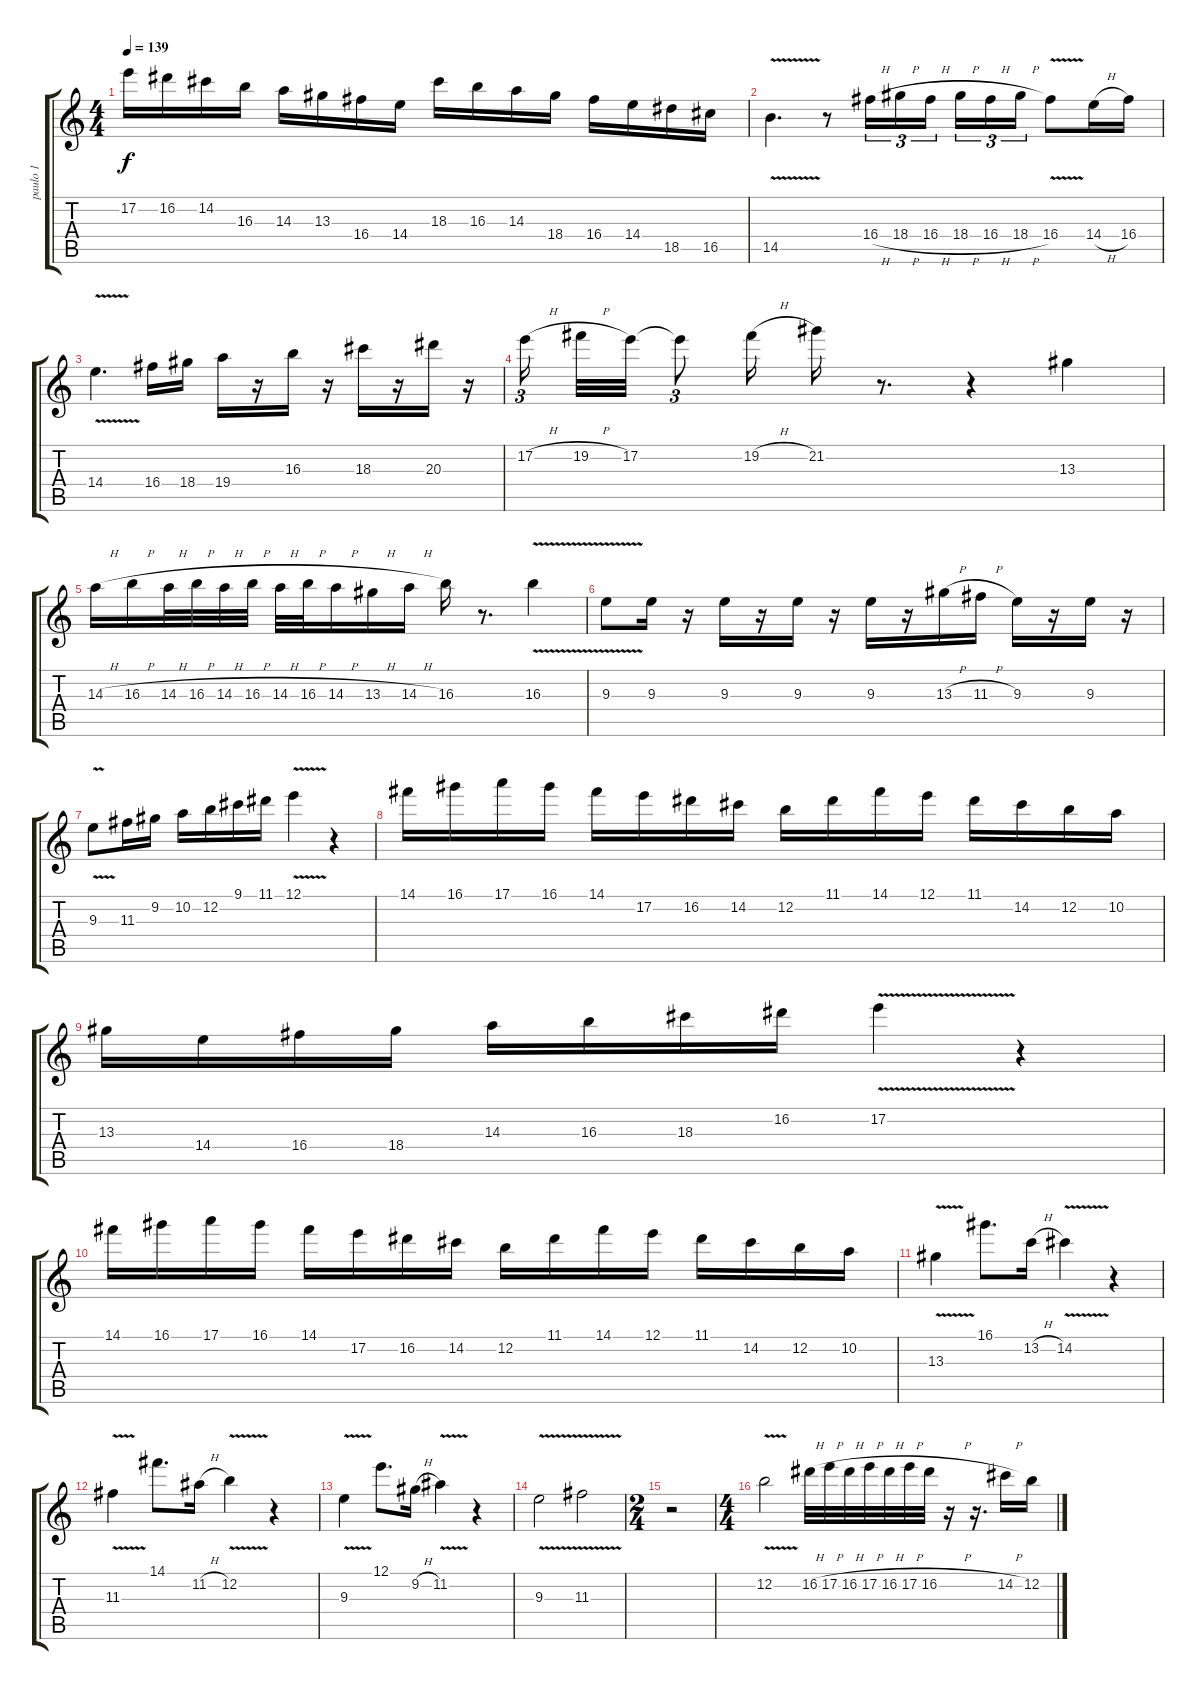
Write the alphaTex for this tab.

\track ("paulo 1" "paulo 1") {instrument distortionguitar}
\staff {score tabs}
\tuning (E4 B3 G3 D3 A2 E2) {hide}
\ts (4 4)
\tempo 139
\clef g2
\ks c
17.2.16{dy f} 16.2.16 14.2.16 16.3.16 14.3.16 13.3.16 16.4.16 14.4.16 18.3.16 16.3.16 14.3.16 18.4.16 16.4.16 14.4.16 18.5.16 16.5.16 |
14.5{v}.4{d} r.8 16.4{h}.16{tu (3 2)} 18.4{h}.16{tu (3 2)} 16.4{h}.16{tu (3 2) beam splitsecondary} 18.4{h}.16{tu (3 2)} 16.4{h}.16{tu (3 2)} 18.4{h}.16{tu (3 2)} 16.4{v}.8 14.4{h}.16 16.4.16 |
14.4{v}.4{d} 16.4.16 18.4.16 19.4.16 r.16 16.3.16 r.16 18.3.16 r.16 20.3.16 r.16 |
17.2{h}.16{tu (3 2) beam splitsecondary} 19.2{h}.32 17.2.32 17.2{t}.8{tu (3 2)} 19.2{h}.16 21.2.16 r.8{d} r.4 13.3.4 |
14.3{h}.16 16.3{h}.16 14.3{h}.32 16.3{h}.32 14.3{h}.32 16.3{h}.32 14.3{h}.32 16.3{h}.32 14.3{h}.16 13.3{h}.16 14.3{h}.16 16.3.16 r.8{d} 16.3{v}.4 |
9.3{v}.8 9.3.16 r.16 9.3.16 r.16 9.3.16 r.16 9.3.16 r.16 13.3{h}.16 11.3{h}.16 9.3.16 r.16 9.3.16 r.16 |
9.3{v}.8 11.3.16 9.2.16 10.2.16 12.2.16 9.1.16 11.1.16 12.1{v}.4 r.4 |
14.1.16 16.1.16 17.1.16 16.1.16 14.1.16 17.2.16 16.2.16 14.2.16 12.2.16 11.1.16 14.1.16 12.1.16 11.1.16 14.2.16 12.2.16 10.2.16 |
13.3.16 14.4.16 16.4.16 18.4.16 14.3.16 16.3.16 18.3.16 16.2.16 17.2{v}.4 r.4 |
14.1.16 16.1.16 17.1.16 16.1.16 14.1.16 17.2.16 16.2.16 14.2.16 12.2.16 11.1.16 14.1.16 12.1.16 11.1.16 14.2.16 12.2.16 10.2.16 |
13.3{v}.4 16.1.8{d} 13.2{h}.16 14.2{v}.4 r.4 |
11.3{v}.4 14.1.8{d} 11.2{h}.16 12.2{v}.4 r.4 |
9.3{v}.4 12.1.8{d} 9.2{h}.16 11.2{v}.4 r.4 |
9.3{v}.2 11.3{v}.2 |
\ts (2 4)
r.2 |
\ts (4 4)
12.2{v}.2 16.2{h}.32 17.2{h}.32 16.2{h}.32 17.2{h}.32 16.2{h}.32 17.2{h}.32 16.2{h}.32 r.16 r.16{d} 14.2{h}.16 12.2.16
